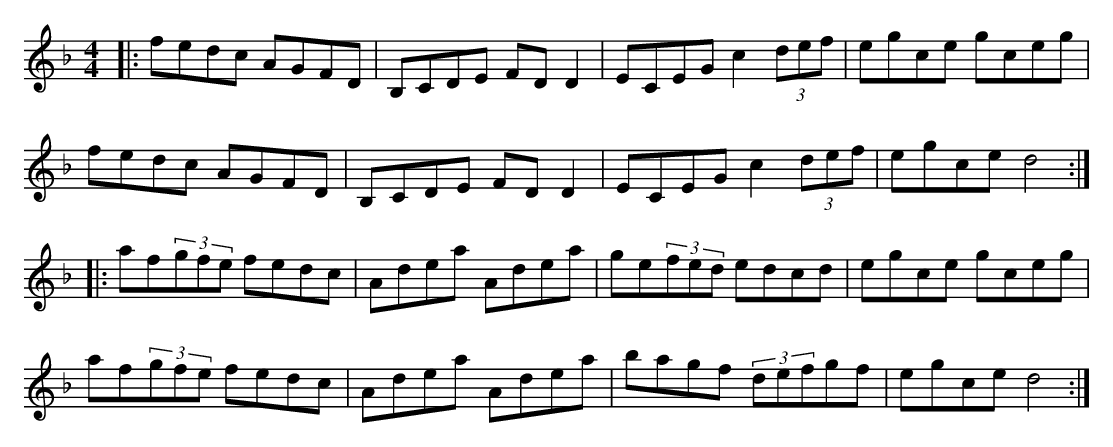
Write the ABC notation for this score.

X:1
M:4/4
K:Dmin
|:fedc AGFD|B,CDE FDD2|ECEG c2(3def|egce gceg |
fedc AGFD|B,CDE FDD2|ECEG c2(3def|egce d4:|
|:af(3gfe fedc|Adea Adea|ge(3fed edcd|egce gceg |
af(3gfe fedc|Adea Adea|bagf (3defgf|egce d4:|
